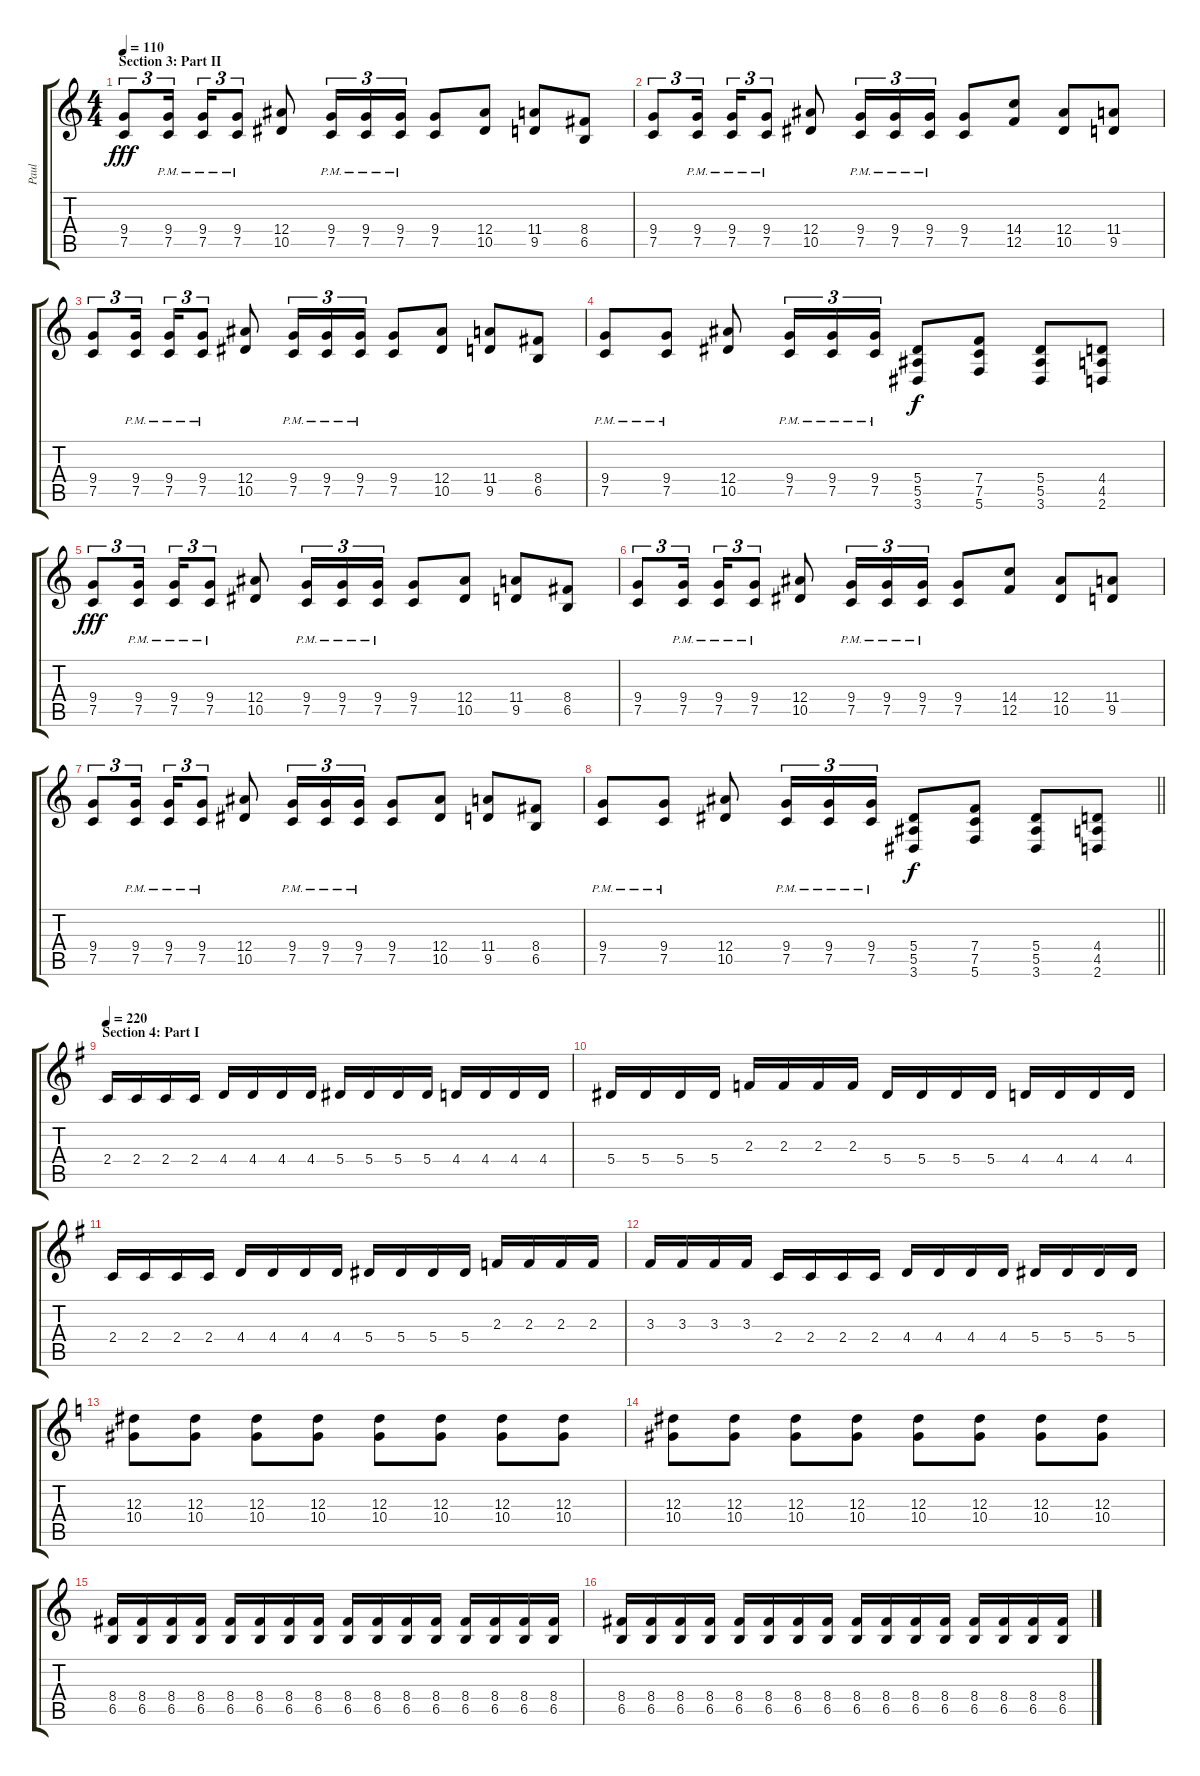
\track ("Paul" "Paul") {instrument distortionguitar}
\staff {score tabs}
\tuning (C4 G3 Eb3 Bb2 F2 C2) {hide}
\ts (4 4)
\section ("" "Section 3: Part II")
\tempo 110
\clef g2
\ks c
(9.4 7.5).8{tu (3 2) dy fff} (9.4{pm} 7.5{pm}).16{tu (3 2) beam splitsecondary} (9.4{pm} 7.5{pm}).16{tu (3 2)} (9.4{pm} 7.5{pm}).8{tu (3 2)} (12.4 10.5).8 (9.4{pm} 7.5{pm}).16{tu (3 2)} (9.4{pm} 7.5{pm}).16{tu (3 2)} (9.4{pm} 7.5{pm}).16{tu (3 2)} (9.4 7.5).8 (12.4 10.5).8 (11.4 9.5).8 (8.4 6.5).8 |
(9.4 7.5).8{tu (3 2)} (9.4{pm} 7.5{pm}).16{tu (3 2) beam splitsecondary} (9.4{pm} 7.5{pm}).16{tu (3 2)} (9.4{pm} 7.5{pm}).8{tu (3 2)} (12.4 10.5).8 (9.4{pm} 7.5{pm}).16{tu (3 2)} (9.4{pm} 7.5{pm}).16{tu (3 2)} (9.4{pm} 7.5{pm}).16{tu (3 2)} (9.4 7.5).8 (14.4 12.5).8 (12.4 10.5).8 (11.4 9.5).8 |
(9.4 7.5).8{tu (3 2)} (9.4{pm} 7.5{pm}).16{tu (3 2) beam splitsecondary} (9.4{pm} 7.5{pm}).16{tu (3 2)} (9.4{pm} 7.5{pm}).8{tu (3 2)} (12.4 10.5).8 (9.4{pm} 7.5{pm}).16{tu (3 2)} (9.4{pm} 7.5{pm}).16{tu (3 2)} (9.4{pm} 7.5{pm}).16{tu (3 2)} (9.4 7.5).8 (12.4 10.5).8 (11.4 9.5).8 (8.4 6.5).8 |
(9.4{pm} 7.5{pm}).8 (9.4{pm} 7.5{pm}).8 (12.4 10.5).8 (9.4{pm} 7.5{pm}).16{tu (3 2)} (9.4{pm} 7.5{pm}).16{tu (3 2)} (9.4{pm} 7.5{pm}).16{tu (3 2)} (5.4 5.5 3.6).8{dy f} (7.4 7.5 5.6).8 (5.4 5.5 3.6).8 (4.4 4.5 2.6).8 |
(9.4 7.5).8{tu (3 2) dy fff} (9.4{pm} 7.5{pm}).16{tu (3 2) beam splitsecondary} (9.4{pm} 7.5{pm}).16{tu (3 2)} (9.4{pm} 7.5{pm}).8{tu (3 2)} (12.4 10.5).8 (9.4{pm} 7.5{pm}).16{tu (3 2)} (9.4{pm} 7.5{pm}).16{tu (3 2)} (9.4{pm} 7.5{pm}).16{tu (3 2)} (9.4 7.5).8 (12.4 10.5).8 (11.4 9.5).8 (8.4 6.5).8 |
(9.4 7.5).8{tu (3 2)} (9.4{pm} 7.5{pm}).16{tu (3 2) beam splitsecondary} (9.4{pm} 7.5{pm}).16{tu (3 2)} (9.4{pm} 7.5{pm}).8{tu (3 2)} (12.4 10.5).8 (9.4{pm} 7.5{pm}).16{tu (3 2)} (9.4{pm} 7.5{pm}).16{tu (3 2)} (9.4{pm} 7.5{pm}).16{tu (3 2)} (9.4 7.5).8 (14.4 12.5).8 (12.4 10.5).8 (11.4 9.5).8 |
(9.4 7.5).8{tu (3 2)} (9.4{pm} 7.5{pm}).16{tu (3 2) beam splitsecondary} (9.4{pm} 7.5{pm}).16{tu (3 2)} (9.4{pm} 7.5{pm}).8{tu (3 2)} (12.4 10.5).8 (9.4{pm} 7.5{pm}).16{tu (3 2)} (9.4{pm} 7.5{pm}).16{tu (3 2)} (9.4{pm} 7.5{pm}).16{tu (3 2)} (9.4 7.5).8 (12.4 10.5).8 (11.4 9.5).8 (8.4 6.5).8 |
\barLineRight lightlight
(9.4{pm} 7.5{pm}).8 (9.4{pm} 7.5{pm}).8 (12.4 10.5).8 (9.4{pm} 7.5{pm}).16{tu (3 2)} (9.4{pm} 7.5{pm}).16{tu (3 2)} (9.4{pm} 7.5{pm}).16{tu (3 2)} (5.4 5.5 3.6).8{dy f} (7.4 7.5 5.6).8 (5.4 5.5 3.6).8 (4.4 4.5 2.6).8 |
\section ("" "Section 4: Part I")
\tempo 220
\ks g
2.4.16 2.4.16 2.4.16 2.4.16 4.4.16 4.4.16 4.4.16 4.4.16 5.4.16 5.4.16 5.4.16 5.4.16 4.4.16 4.4.16 4.4.16 4.4.16 |
5.4.16 5.4.16 5.4.16 5.4.16 2.3.16 2.3.16 2.3.16 2.3.16 5.4.16 5.4.16 5.4.16 5.4.16 4.4.16 4.4.16 4.4.16 4.4.16 |
2.4.16 2.4.16 2.4.16 2.4.16 4.4.16 4.4.16 4.4.16 4.4.16 5.4.16 5.4.16 5.4.16 5.4.16 2.3.16 2.3.16 2.3.16 2.3.16 |
3.3.16 3.3.16 3.3.16 3.3.16 2.4.16 2.4.16 2.4.16 2.4.16 4.4.16 4.4.16 4.4.16 4.4.16 5.4.16 5.4.16 5.4.16 5.4.16 |
\ks c
(12.3 10.4).8 (12.3 10.4).8 (12.3 10.4).8 (12.3 10.4).8 (12.3 10.4).8 (12.3 10.4).8 (12.3 10.4).8 (12.3 10.4).8 |
(12.3 10.4).8 (12.3 10.4).8 (12.3 10.4).8 (12.3 10.4).8 (12.3 10.4).8 (12.3 10.4).8 (12.3 10.4).8 (12.3 10.4).8 |
(8.4 6.5).16 (8.4 6.5).16 (8.4 6.5).16 (8.4 6.5).16 (8.4 6.5).16 (8.4 6.5).16 (8.4 6.5).16 (8.4 6.5).16 (8.4 6.5).16 (8.4 6.5).16 (8.4 6.5).16 (8.4 6.5).16 (8.4 6.5).16 (8.4 6.5).16 (8.4 6.5).16 (8.4 6.5).16 |
(8.4 6.5).16 (8.4 6.5).16 (8.4 6.5).16 (8.4 6.5).16 (8.4 6.5).16 (8.4 6.5).16 (8.4 6.5).16 (8.4 6.5).16 (8.4 6.5).16 (8.4 6.5).16 (8.4 6.5).16 (8.4 6.5).16 (8.4 6.5).16 (8.4 6.5).16 (8.4 6.5).16 (8.4 6.5).16
